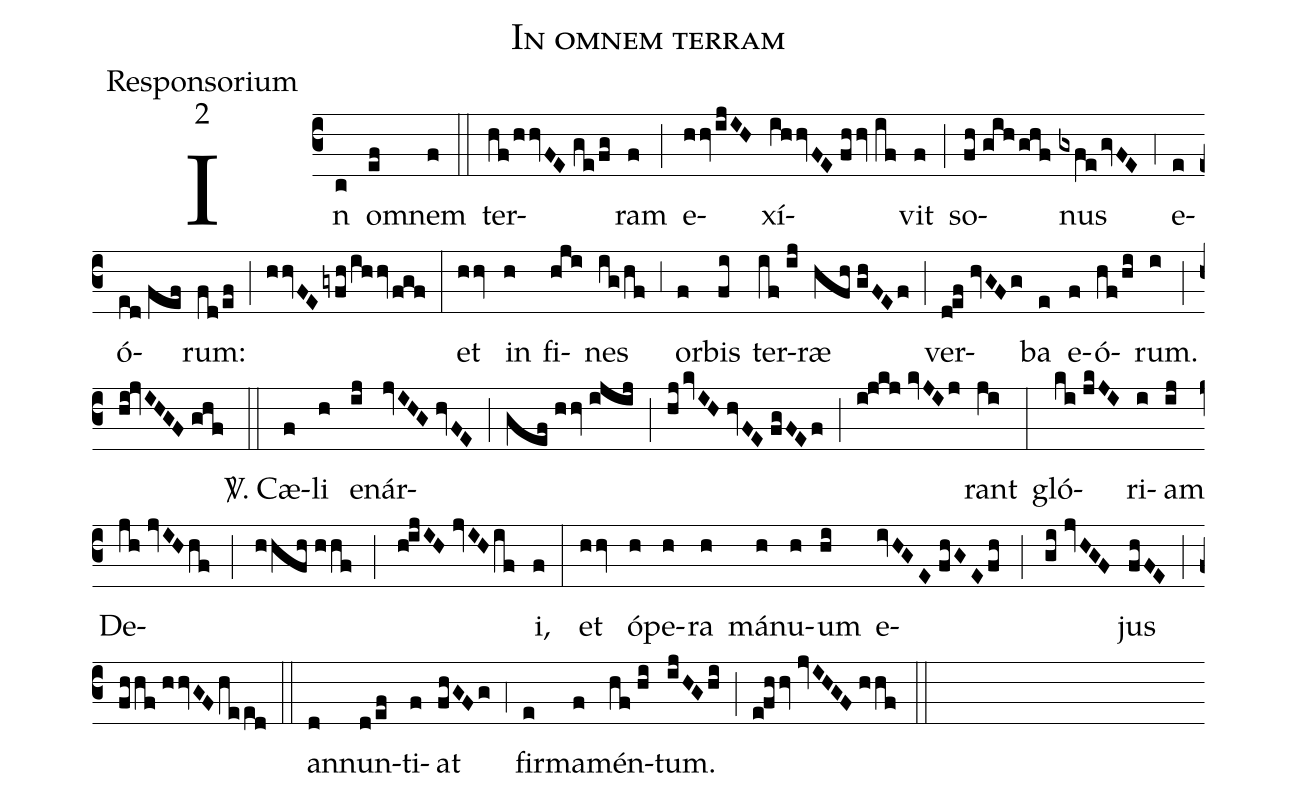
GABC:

name:In omnem terram;
office-part:Responsorium;
mode:2;
%%
(c3) In(c) o(ef)mnem(f) (::)
ter(hf/hhvFE//ge/fg)ram(f) (;) e(hhv/ijIH)xí(ihhvFE//fhhv//if)vit(f) (;) so(fh//gih/ghf)nus(gxfe/gvFE) (,4) e(e)ó(ed//fef)rum:(fd/ef) (;) (hhvFE/gyfh/ihhv/fgf) (:)
et(hhv) in(h) fi(hji)nes(ig/hf) (,3) or(f)bis(fi) ter(if///ij)ræ(hfh//ghFEf) (;) ver(d!ef//hvGFg)ba(e) e(f)ó(hf/hi)rum.(i) (;) (hi!jvIHGF//ghf) (::)

<sp>V/</sp>. Cæ(f)li(h) e(ij)nár(jvIHG//hvFE;gef//hhv//ijij;hj/kvIH//hvFE//fgFEf;i!jkj//kvJIj)rant(ji) (:)
gló(ki//jkJI)ri(i)am(ij) De(jh//jvIH/hf;hhfh//hhf;h!ijIH//jvIH/if)i,(f) (:)
et(hhv) ó(h)pe(h)ra(h) má(h)nu(h)um(hi) e(ivHGE//fhGE/fh;gi//jvHGF)jus(fhFE) (;) (fhhf//hhvGF/heed) (::)
an(d)nun(d/ef)ti(f)at(fhGFg) (,4) fir(e)ma(f)mén(hf//hi)tum.(ijHGhi) (;) (e!fhhv//jvIHGF//hhf) (::)
